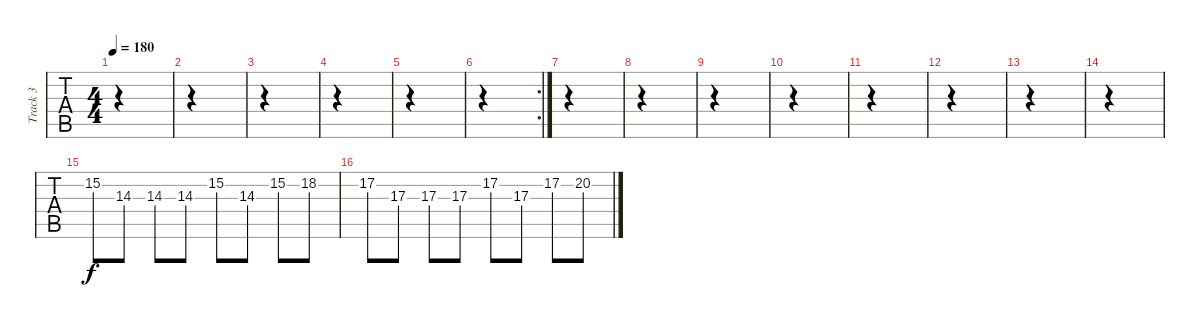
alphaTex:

\track ("Track 3" "Track 3") {instrument distortionguitar}
\staff {tabs}
\tuning (Eb4 Bb3 Gb3 Db3 Ab2 Db2) {hide}
\ts (4 4)
\tempo 180
\clef g2
\ks db
|
|
|
|
|
\rc 2
|
|
|
|
|
|
|
|
|
15.2.8 14.3.8 14.3.8 14.3.8 15.2.8 14.3.8 15.2.8 18.2.8 |
17.2.8 17.3.8 17.3.8 17.3.8 17.2.8 17.3.8 17.2.8 20.2.8
